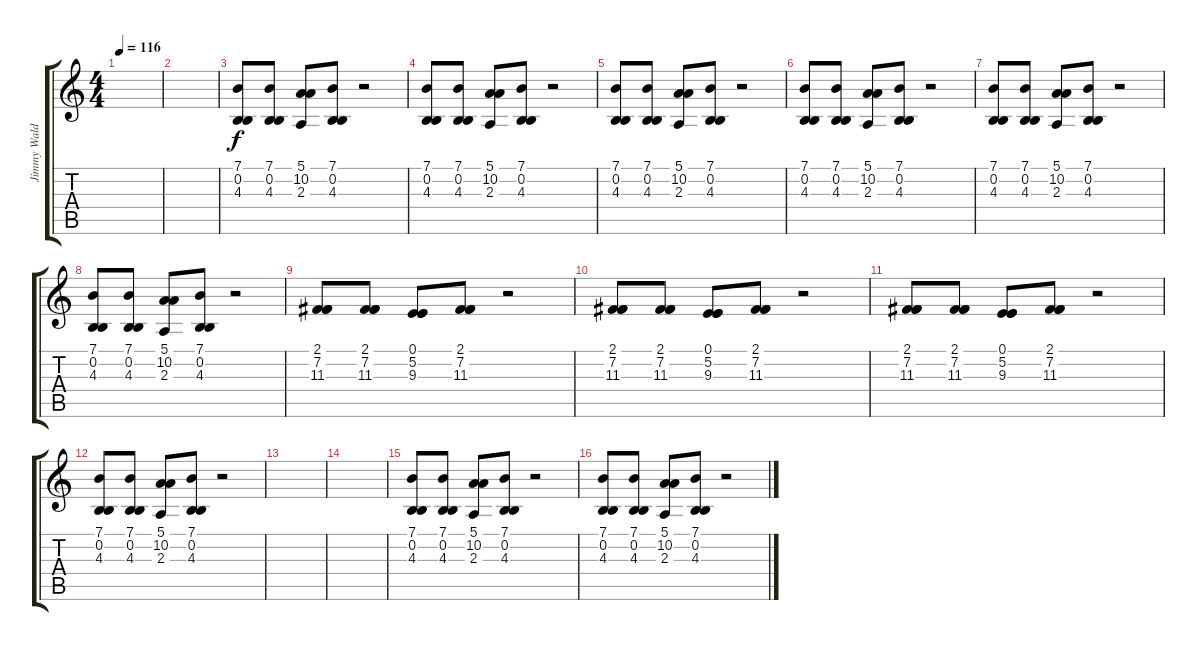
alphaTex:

\track ("Jimmy Waldo" "Jimmy Wald") {instrument acousticgrandpiano}
\staff {score tabs}
\tuning (E4 B3 G3 D3 A2 E2) {hide}
\ts (4 4)
\tempo 116
\clef g2
\ks c
|
|
(7.1 0.2 4.3).8 (7.1 0.2 4.3).8 (5.1 10.2 2.3).8 (7.1 0.2 4.3).8 r.2 |
(7.1 0.2 4.3).8 (7.1 0.2 4.3).8 (5.1 10.2 2.3).8 (7.1 0.2 4.3).8 r.2 |
(7.1 0.2 4.3).8 (7.1 0.2 4.3).8 (5.1 10.2 2.3).8 (7.1 0.2 4.3).8 r.2 |
(7.1 0.2 4.3).8 (7.1 0.2 4.3).8 (5.1 10.2 2.3).8 (7.1 0.2 4.3).8 r.2 |
(7.1 0.2 4.3).8 (7.1 0.2 4.3).8 (5.1 10.2 2.3).8 (7.1 0.2 4.3).8 r.2 |
(7.1 0.2 4.3).8 (7.1 0.2 4.3).8 (5.1 10.2 2.3).8 (7.1 0.2 4.3).8 r.2 |
(2.1 7.2 11.3).8{instrument baritonesax} (2.1 7.2 11.3).8 (0.1 5.2 9.3).8 (2.1 7.2 11.3).8 r.2 |
(2.1 7.2 11.3).8 (2.1 7.2 11.3).8 (0.1 5.2 9.3).8 (2.1 7.2 11.3).8 r.2 |
(2.1 7.2 11.3).8 (2.1 7.2 11.3).8 (0.1 5.2 9.3).8 (2.1 7.2 11.3).8 r.2 |
(7.1 0.2 4.3).8{volume 7 instrument altosax} (7.1 0.2 4.3).8 (5.1 10.2 2.3).8 (7.1 0.2 4.3).8 r.2 |
|
|
(7.1 0.2 4.3).8 (7.1 0.2 4.3).8 (5.1 10.2 2.3).8 (7.1 0.2 4.3).8 r.2 |
(7.1 0.2 4.3).8 (7.1 0.2 4.3).8 (5.1 10.2 2.3).8 (7.1 0.2 4.3).8 r.2
